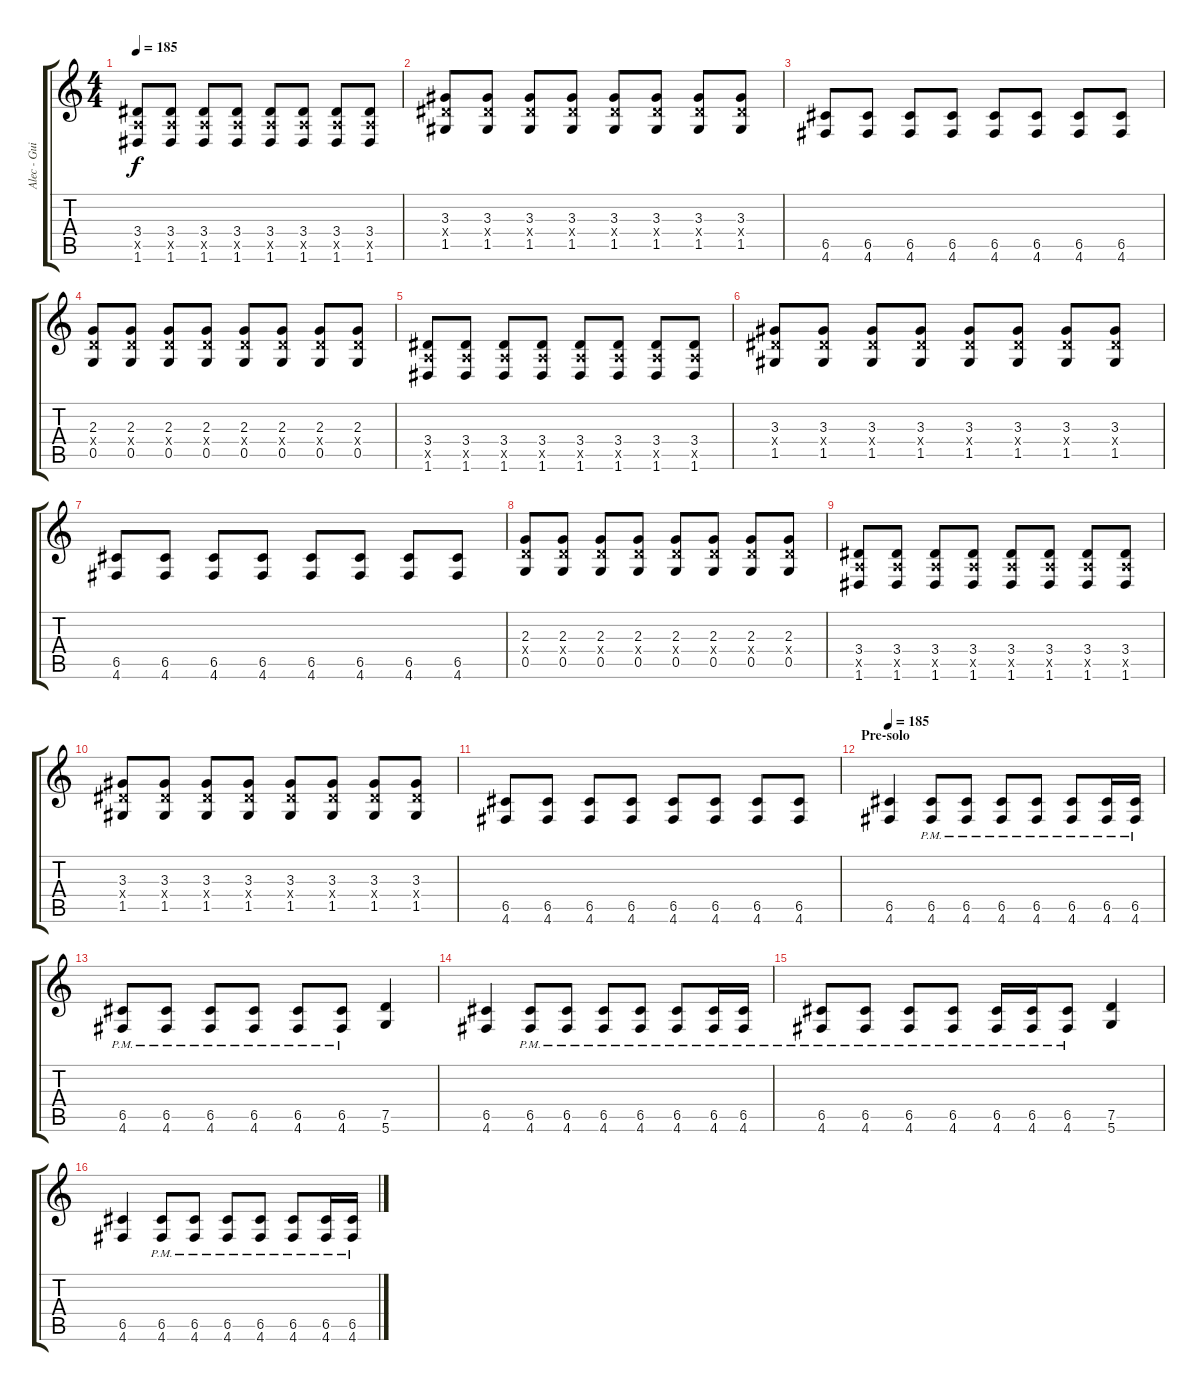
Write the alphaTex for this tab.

\track ("Alec - Guitar" "Alec - Gui") {instrument distortionguitar}
\staff {score tabs}
\tuning (D4 A3 F3 C3 G2 D2) {hide}
\ts (4 4)
\tempo 185
\clef g2
\ks c
(3.4 2.5{x} 1.6).8{dy f} (3.4 2.5{x} 1.6).8 (3.4 2.5{x} 1.6).8 (3.4 2.5{x} 1.6).8 (3.4 2.5{x} 1.6).8 (3.4 2.5{x} 1.6).8 (3.4 2.5{x} 1.6).8 (3.4 2.5{x} 1.6).8 |
(3.3 3.4{x} 1.5).8 (3.3 3.4{x} 1.5).8 (3.3 3.4{x} 1.5).8 (3.3 3.4{x} 1.5).8 (3.3 3.4{x} 1.5).8 (3.3 3.4{x} 1.5).8 (3.3 3.4{x} 1.5).8 (3.3 3.4{x} 1.5).8 |
(6.5 4.6).8 (6.5 4.6).8 (6.5 4.6).8 (6.5 4.6).8 (6.5 4.6).8 (6.5 4.6).8 (6.5 4.6).8 (6.5 4.6).8 |
(2.3 2.4{x} 0.5).8 (2.3 2.4{x} 0.5).8 (2.3 2.4{x} 0.5).8 (2.3 2.4{x} 0.5).8 (2.3 2.4{x} 0.5).8 (2.3 2.4{x} 0.5).8 (2.3 2.4{x} 0.5).8 (2.3 2.4{x} 0.5).8 |
(3.4 2.5{x} 1.6).8 (3.4 2.5{x} 1.6).8 (3.4 2.5{x} 1.6).8 (3.4 2.5{x} 1.6).8 (3.4 2.5{x} 1.6).8 (3.4 2.5{x} 1.6).8 (3.4 2.5{x} 1.6).8 (3.4 2.5{x} 1.6).8 |
(3.3 3.4{x} 1.5).8 (3.3 3.4{x} 1.5).8 (3.3 3.4{x} 1.5).8 (3.3 3.4{x} 1.5).8 (3.3 3.4{x} 1.5).8 (3.3 3.4{x} 1.5).8 (3.3 3.4{x} 1.5).8 (3.3 3.4{x} 1.5).8 |
(6.5 4.6).8 (6.5 4.6).8 (6.5 4.6).8 (6.5 4.6).8 (6.5 4.6).8 (6.5 4.6).8 (6.5 4.6).8 (6.5 4.6).8 |
(2.3 2.4{x} 0.5).8 (2.3 2.4{x} 0.5).8 (2.3 2.4{x} 0.5).8 (2.3 2.4{x} 0.5).8 (2.3 2.4{x} 0.5).8 (2.3 2.4{x} 0.5).8 (2.3 2.4{x} 0.5).8 (2.3 2.4{x} 0.5).8 |
(3.4 2.5{x} 1.6).8 (3.4 2.5{x} 1.6).8 (3.4 2.5{x} 1.6).8 (3.4 2.5{x} 1.6).8 (3.4 2.5{x} 1.6).8 (3.4 2.5{x} 1.6).8 (3.4 2.5{x} 1.6).8 (3.4 2.5{x} 1.6).8 |
(3.3 3.4{x} 1.5).8 (3.3 3.4{x} 1.5).8 (3.3 3.4{x} 1.5).8 (3.3 3.4{x} 1.5).8 (3.3 3.4{x} 1.5).8 (3.3 3.4{x} 1.5).8 (3.3 3.4{x} 1.5).8 (3.3 3.4{x} 1.5).8 |
(6.5 4.6).8 (6.5 4.6).8 (6.5 4.6).8 (6.5 4.6).8 (6.5 4.6).8 (6.5 4.6).8 (6.5 4.6).8 (6.5 4.6).8 |
\section ("" "Pre-solo")
\tempo 185
(6.5 4.6).4{volume 12 balance 0 instrument distortionguitar} (6.5{pm} 4.6{pm}).8 (6.5{pm} 4.6{pm}).8 (6.5{pm} 4.6{pm}).8 (6.5{pm} 4.6{pm}).8 (6.5{pm} 4.6{pm}).8 (6.5{pm} 4.6{pm}).16 (6.5{pm} 4.6{pm}).16 |
(6.5{pm} 4.6{pm}).8 (6.5{pm} 4.6{pm}).8 (6.5{pm} 4.6{pm}).8 (6.5{pm} 4.6{pm}).8 (6.5{pm} 4.6{pm}).8 (6.5{pm} 4.6{pm}).8 (7.5 5.6).4 |
(6.5 4.6).4 (6.5{pm} 4.6{pm}).8 (6.5{pm} 4.6{pm}).8 (6.5{pm} 4.6{pm}).8 (6.5{pm} 4.6{pm}).8 (6.5{pm} 4.6{pm}).8 (6.5{pm} 4.6{pm}).16 (6.5{pm} 4.6{pm}).16 |
(6.5{pm} 4.6{pm}).8 (6.5{pm} 4.6{pm}).8 (6.5{pm} 4.6{pm}).8 (6.5{pm} 4.6{pm}).8 (6.5{pm} 4.6{pm}).16 (6.5{pm} 4.6{pm}).16 (6.5{pm} 4.6{pm}).8 (7.5 5.6).4 |
(6.5 4.6).4 (6.5{pm} 4.6{pm}).8 (6.5{pm} 4.6{pm}).8 (6.5{pm} 4.6{pm}).8 (6.5{pm} 4.6{pm}).8 (6.5{pm} 4.6{pm}).8 (6.5{pm} 4.6{pm}).16 (6.5{pm} 4.6{pm}).16
